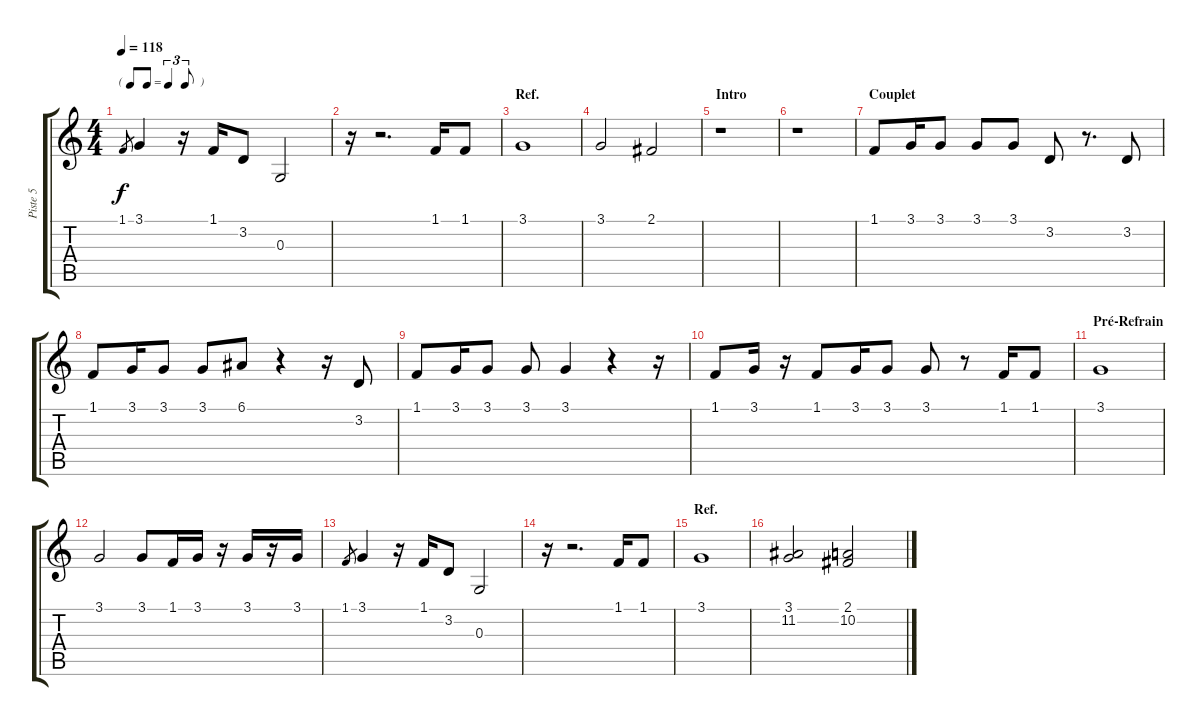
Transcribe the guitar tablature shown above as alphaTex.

\track ("Piste 5" "Piste 5") {instrument koto}
\staff {score tabs}
\tuning (E4 B3 G3 D3 A2 E2) {hide}
\ts (4 4)
\tf triplet8th
\tempo 118
\clef g2
\ks c
1.1.8{gr dy f} 3.1.4 r.16 1.1.16 3.2.8 0.3.2 |
r.16 r.2{d} 1.1.16 1.1.8 |
\section ("" "Ref.")
3.1.1 |
3.1.2 2.1.2 |
\section ("" "Intro")
r.1 |
r.1 |
\section ("" "Couplet")
1.1.8 3.1.16 3.1.8 3.1.8 3.1.8 3.2.8 r.8{d} 3.2.8 |
1.1.8 3.1.16 3.1.8 3.1.8 6.1.8 r.4 r.16 3.2.8 |
1.1.8 3.1.16 3.1.8 3.1.8 3.1.4 r.4 r.16 |
1.1.8 3.1.16 r.16 1.1.8 3.1.16 3.1.8 3.1.8 r.8 1.1.16 1.1.8 |
\section ("" "Pré-Refrain")
3.1.1 |
3.1.2 3.1.8 1.1.16 3.1.16 r.16 3.1.16 r.16 3.1.16 |
1.1.8{gr} 3.1.4 r.16 1.1.16 3.2.8 0.3.2 |
r.16 r.2{d} 1.1.16 1.1.8 |
\section ("" "Ref.")
3.1.1 |
(3.1 11.2).2 (2.1 10.2).2
